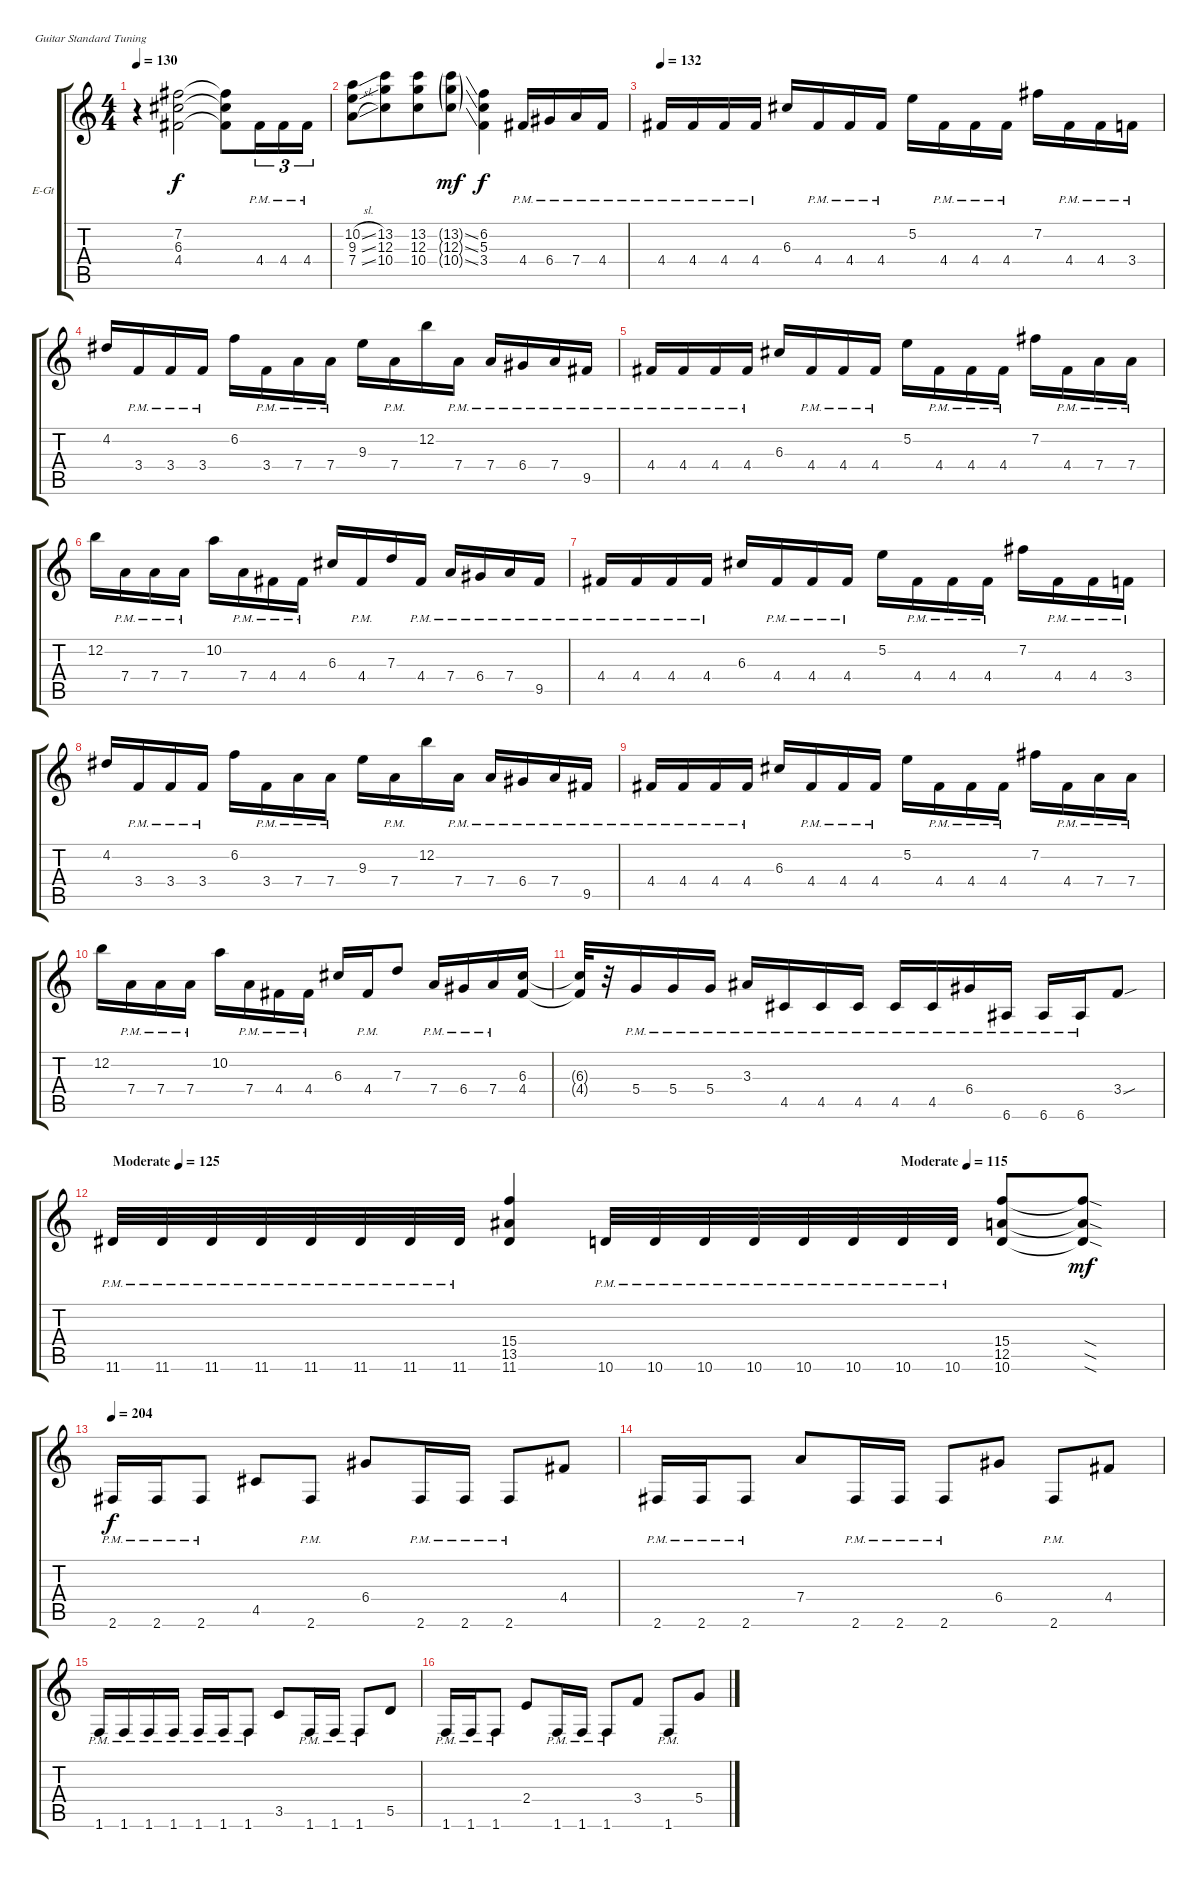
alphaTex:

\bracketExtendMode groupsimilarinstruments
\firstSystemTrackNameOrientation horizontal
\otherSystemsTrackNameOrientation horizontal
\track ("Paul Masvidal" "E-Gt") {instrument distortionguitar}
\staff {score tabs}
\tuning (E4 B3 G3 D3 A2 E2)
\ts (4 4)
\tempo 130
\clef g2
\ks c
r.4{dy f} (7.2 6.3 4.4).2 (7.2{t} 6.3{t} 4.4{t}).8{beam merge} 4.4{pm}.16{tu (3 2) beam merge} 4.4{pm}.16{tu (3 2) beam merge} 4.4{pm}.16{tu (3 2)} |
(10.2{sl} 9.3{sl} 7.4{sl}).8 (13.2 12.3 10.4).8{beam merge} (13.2 12.3 10.4).8{beam merge} (13.2{ss g} 12.3{ss g} 10.4{ss g}).8{dy mf beam split} (6.2 5.3 3.4).4{dy f} 4.4{pm}.16 6.4{pm}.16 7.4{pm}.16 4.4{pm}.16 |
\tempo 132
4.4{pm}.16 4.4{pm}.16 4.4{pm}.16 4.4{pm}.16 6.3.16 4.4{pm}.16 4.4{pm}.16 4.4{pm}.16 5.2.16 4.4{pm}.16 4.4{pm}.16 4.4{pm}.16 7.2.16 4.4{pm}.16 4.4{pm}.16 3.4{pm}.16 |
4.2.16 3.4{pm}.16 3.4{pm}.16 3.4{pm}.16 6.2.16 3.4{pm}.16 7.4{pm}.16 7.4{pm}.16 9.3.16 7.4{pm}.16 12.2.16 7.4{pm}.16 7.4{pm}.16 6.4{pm}.16 7.4{pm}.16 9.5{pm}.16 |
4.4{pm}.16 4.4{pm}.16 4.4{pm}.16 4.4{pm}.16 6.3.16 4.4{pm}.16 4.4{pm}.16 4.4{pm}.16 5.2.16 4.4{pm}.16 4.4{pm}.16 4.4{pm}.16 7.2.16 4.4{pm}.16 7.4{pm}.16 7.4{pm}.16 |
12.2.16 7.4{pm}.16 7.4{pm}.16 7.4{pm}.16 10.2.16 7.4{pm}.16 4.4{pm}.16 4.4{pm}.16 6.3.16 4.4{pm}.16 7.3.16 4.4{pm}.16 7.4{pm}.16 6.4{pm}.16 7.4{pm}.16 9.5{pm}.16 |
4.4{pm}.16 4.4{pm}.16 4.4{pm}.16 4.4{pm}.16 6.3.16 4.4{pm}.16 4.4{pm}.16 4.4{pm}.16 5.2.16 4.4{pm}.16 4.4{pm}.16 4.4{pm}.16 7.2.16 4.4{pm}.16 4.4{pm}.16 3.4{pm}.16 |
4.2.16 3.4{pm}.16 3.4{pm}.16 3.4{pm}.16 6.2.16 3.4{pm}.16 7.4{pm}.16 7.4{pm}.16 9.3.16 7.4{pm}.16 12.2.16 7.4{pm}.16 7.4{pm}.16 6.4{pm}.16 7.4{pm}.16 9.5{pm}.16 |
4.4{pm}.16 4.4{pm}.16 4.4{pm}.16 4.4{pm}.16 6.3.16 4.4{pm}.16 4.4{pm}.16 4.4{pm}.16 5.2.16 4.4{pm}.16 4.4{pm}.16 4.4{pm}.16 7.2.16 4.4{pm}.16 7.4{pm}.16 7.4{pm}.16 |
12.2.16 7.4{pm}.16 7.4{pm}.16 7.4{pm}.16 10.2.16 7.4{pm}.16 4.4{pm}.16 4.4{pm}.16 6.3.16 4.4{pm}.16 7.3.8 7.4{pm}.16 6.4{pm}.16 7.4{pm}.16 (6.3 4.4).16 |
(6.3{t} 4.4{t}).32 r.32 5.4{pm}.16 5.4{pm}.16 5.4{pm}.16 3.3{pm}.16 4.5{pm}.16 4.5{pm}.16 4.5{pm}.16 4.5{pm}.16 4.5{pm}.16 6.4{pm}.16 6.6{pm}.16 6.6{pm}.16 6.6{pm}.16 3.4{sou}.8 |
\tempo (125 "Moderate")
\tempo (115 "Moderate" 0.75)
11.6{pm}.32 11.6{pm}.32 11.6{pm}.32 11.6{pm}.32 11.6{pm}.32 11.6{pm}.32 11.6{pm}.32 11.6{pm}.32 (15.4 13.5 11.6).4 10.6{pm}.32 10.6{pm}.32 10.6{pm}.32 10.6{pm}.32 10.6{pm}.32 10.6{pm}.32 10.6{pm}.32 10.6{pm}.32 (15.4 12.5 10.6).8 (15.4{sod t} 12.5{sod t} 10.6{sod t}).8{dy mf} |
\tempo 204
2.6{pm}.16{dy f} 2.6{pm}.16 2.6{pm}.8 4.5.8 2.6{pm}.8 6.4.8 2.6{pm}.16 2.6{pm}.16 2.6{pm}.8 4.4.8 |
2.6{pm}.16 2.6{pm}.16 2.6{pm}.8 7.4.8 2.6{pm}.16 2.6{pm}.16 2.6{pm}.8 6.4.8 2.6{pm}.8 4.4.8 |
1.6{pm}.16 1.6{pm}.16 1.6{pm}.16 1.6{pm}.16 1.6{pm}.16 1.6{pm}.16 1.6{pm}.8 3.5.8 1.6{pm}.16 1.6{pm}.16 1.6{pm}.8 5.5.8 |
1.6{pm}.16 1.6{pm}.16 1.6{pm}.8 2.4.8 1.6{pm}.16 1.6{pm}.16 1.6{pm}.8 3.4.8 1.6{pm}.8 5.4.8
